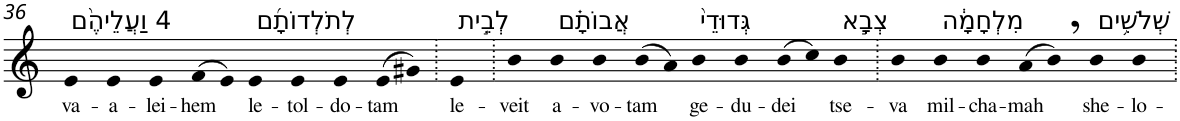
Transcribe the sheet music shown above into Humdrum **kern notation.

**kern	**text
*part1	*part1
*staff1	*staff1
*I"Piano	*
*I'Pno	*
!!LO:PB:g=z
*clefG2	*
*k[]	*
=36	=36
!LO:TX:a:t=4 וַעֲלֵיהֶ֨ם	!
!	!LO:LY:b
4e	va-
!	!LO:LY:b
4e	-a-
!	!LO:LY:b
4e	-lei-
!	!LO:LY:b
(>8f	-hem
8e)	.
!LO:TX:a:t=לְתֹלְדוֹתָ֜ם	!
!	!LO:LY:b
4e	le-
!	!LO:LY:b
4e	-tol-
!	!LO:LY:b
4e	-do-
!	!LO:LY:b
(>8e	-tam
8g#X)	.
=37.	=37.
!LO:TX:a:t=לְבֵ֣ית	!
!	!LO:LY:b
4e	le-
=38.	=38.
!	!LO:LY:b
4b	-veit
!LO:TX:a:t=אֲבוֹתָ֗ם	!
!	!LO:LY:b
4b	a-
!	!LO:LY:b
4b	-vo-
!	!LO:LY:b
(>8b	-tam
8a)	.
!LO:TX:a:t=גְּדוּדֵי֙	!
!	!LO:LY:b
4b	ge-
!	!LO:LY:b
4b	-du-
!	!LO:LY:b
(>8b	-dei
8cc)	.
!LO:TX:a:t=צְבָ֣א	!
!	!LO:LY:b
4b	tse-
=39.	=39.
!	!LO:LY:b
4b	-va
!LO:TX:a:t=מִלְחָמָ֔ה	!
!	!LO:LY:b
4b	mil-
!	!LO:LY:b
4b	-cha-
!	!LO:LY:b
(>8a	-mah
8b,)	.
!LO:TX:a:t=שְׁלֹשִׁ֥ים	!
!	!LO:LY:b
4b	she-
!	!LO:LY:b
4b	-lo-
=.	=.
*-	*-
